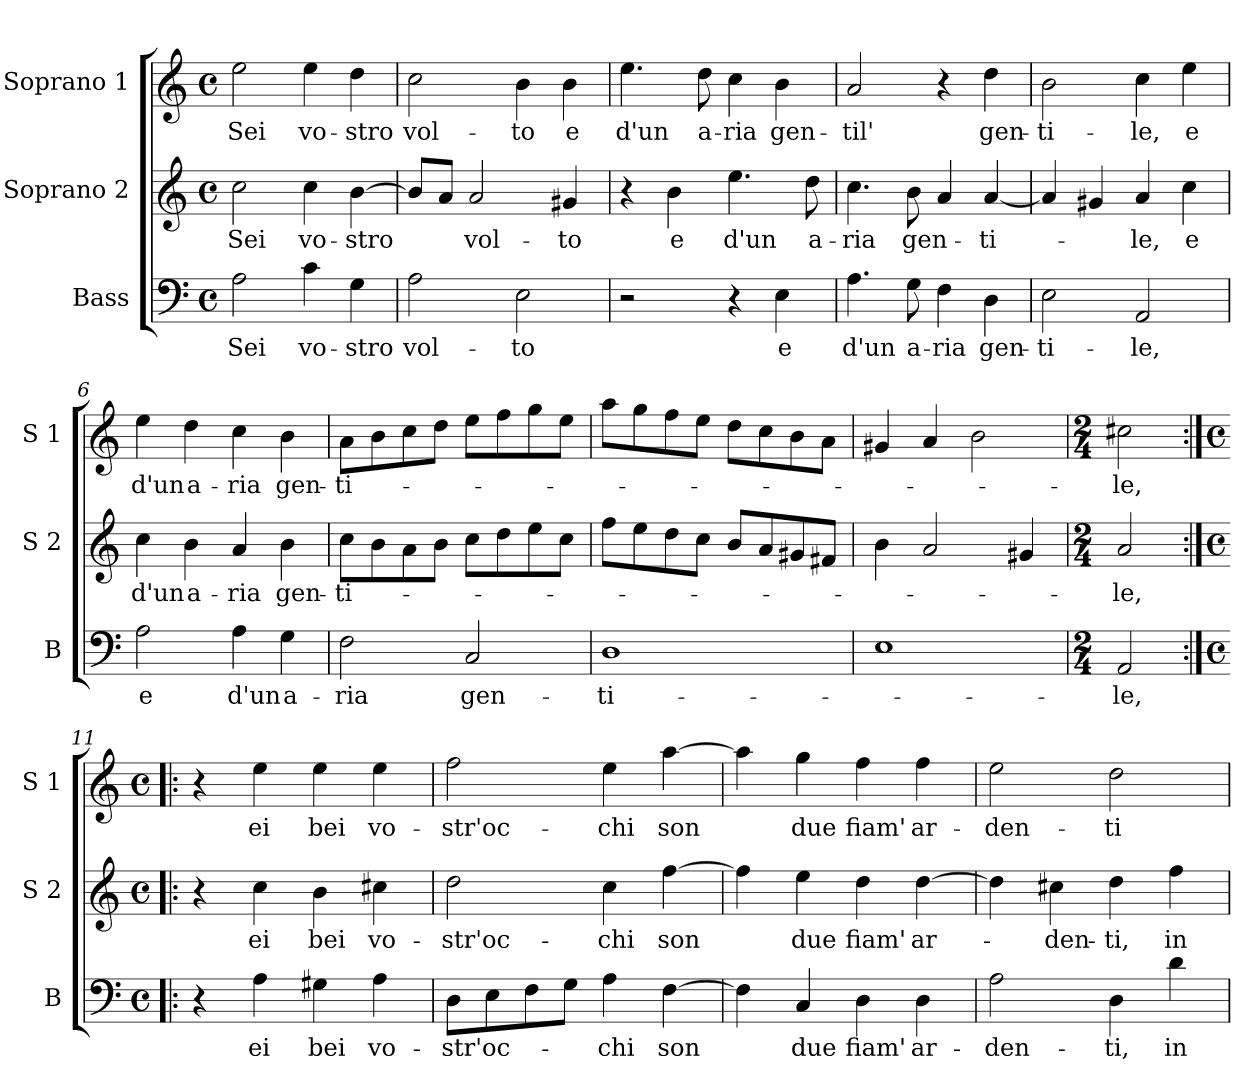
**kern	**text	**kern	**text	**kern	**text
*part3	*part3	*part2	*part2	*part1	*part1
*staff3	*staff3	*staff2	*staff2	*staff1	*staff1
*I"Bass	*	*I"Soprano 2	*	*I"Soprano 1	*
*I'B	*	*I'S 2	*	*I'S 1	*
*clefF4	*	*clefG2	*	*clefG2	*
*k[]	*	*k[]	*	*k[]	*
*C:	*	*C:	*	*C:	*
*M4/4	*	*M4/4	*	*M4/4	*
*met(c)	*	*met(c)	*	*met(c)	*
=1	=1	=1	=1	=1	=1
!	!LO:LY:b	!	!LO:LY:b	!	!LO:LY:b
2A\	Sei	2cc\	Sei	2ee\	Sei
!	!LO:LY:b	!	!LO:LY:b	!	!LO:LY:b
4c\	vo-	4cc\	vo-	4ee\	vo-
!	!LO:LY:b	!	!LO:LY:b	!	!LO:LY:b
4G\	-stro	[4b\	-stro	4dd\	-stro
=2	=2	=2	=2	=2	=2
!	!LO:LY:b	!	!	!	!LO:LY:b
2A\	vol-	8b/L]	.	2cc\	vol-
.	.	8a/J	.	.	.
!	!	!	!LO:LY:b	!	!
.	.	2a/	vol-	.	.
!	!LO:LY:b	!	!	!	!LO:LY:b
2E\	-to	.	.	4b\	-to
!	!	!	!LO:LY:b	!	!LO:LY:b
.	.	4g#X/	-to	4b\	e
=3	=3	=3	=3	=3	=3
!	!	!	!	!	!LO:LY:b
2r	.	4r	.	4.ee\	d'un
!	!	!	!LO:LY:b	!	!
.	.	4b\	e	.	.
!	!	!	!	!	!LO:LY:b
.	.	.	.	8dd\	a-
!	!	!	!LO:LY:b	!	!LO:LY:b
4r	.	4.ee\	d'un	4cc\	-ria
!	!LO:LY:b	!	!	!	!LO:LY:b
4E\	e	.	.	4b\	gen-
!	!	!	!LO:LY:b	!	!
.	.	8dd\	a-	.	.
=4	=4	=4	=4	=4	=4
!	!LO:LY:b	!	!LO:LY:b	!	!LO:LY:b
4.A\	d'un	4.cc\	-ria	2a/	-til'
!	!LO:LY:b	!	!LO:LY:b	!	!
8G\	a-	8b\	gen-	.	.
!	!LO:LY:b	!	!	!	!
4F\	-ria	4a/	.	4r	.
!	!LO:LY:b	!	!LO:LY:b	!	!LO:LY:b
4D\	gen-	[4a/	-ti-	4dd\	gen-
=5	=5	=5	=5	=5	=5
!	!LO:LY:b	!	!	!	!LO:LY:b
2E\	-ti-	4a/]	.	2b\	-ti-
.	.	4g#X/	.	.	.
!	!LO:LY:b	!	!LO:LY:b	!	!LO:LY:b
2AA/	-le,	4a/	-le,	4cc\	-le,
!	!	!	!LO:LY:b	!	!LO:LY:b
.	.	4cc\	e	4ee\	e
!!LO:LB:g=z
=6	=6	=6	=6	=6	=6
!	!LO:LY:b	!	!LO:LY:b	!	!LO:LY:b
2A\	e	4cc\	d'un	4ee\	d'un
!	!	!	!LO:LY:b	!	!LO:LY:b
.	.	4b\	a-	4dd\	a-
!	!LO:LY:b	!	!LO:LY:b	!	!LO:LY:b
4A\	d'un	4a/	-ria	4cc\	-ria
!	!LO:LY:b	!	!LO:LY:b	!	!LO:LY:b
4G\	a-	4b\	gen-	4b\	gen-
=7	=7	=7	=7	=7	=7
!	!LO:LY:b	!	!LO:LY:b	!	!LO:LY:b
2F\	-ria	8cc\L	-ti-	8a\L	-ti-
.	.	8b\	.	8b\	.
.	.	8a\	.	8cc\	.
.	.	8b\J	.	8dd\J	.
!	!LO:LY:b	!	!	!	!
2C/	gen-	8cc\L	.	8ee\L	.
.	.	8dd\	.	8ff\	.
.	.	8ee\	.	8gg\	.
.	.	8cc\J	.	8ee\J	.
=8	=8	=8	=8	=8	=8
!	!LO:LY:b	!	!	!	!
1D	-ti-	8ff\L	.	8aa\L	.
.	.	8ee\	.	8gg\	.
.	.	8dd\	.	8ff\	.
.	.	8cc\J	.	8ee\J	.
.	.	8b/L	.	8dd\L	.
.	.	8a/	.	8cc\	.
.	.	8g#X/	.	8b\	.
.	.	8f#X/J	.	8a\J	.
=9	=9	=9	=9	=9	=9
1E	.	4b\	.	4g#X/	.
.	.	2a/	.	4a/	.
.	.	.	.	2b\	.
.	.	4g#X/	.	.	.
=10	=10	=10	=10	=10	=10
*M2/4	*	*M2/4	*	*M2/4	*
!	!LO:LY:b	!	!LO:LY:b	!	!LO:LY:b
2AA/	-le,	2a/	-le,	2cc#X\	-le,
!!LO:LB:g=z
=11:|!|:	=11:|!|:	=11:|!|:	=11:|!|:	=11:|!|:	=11:|!|:
*M4/4	*	*M4/4	*	*M4/4	*
*met(c)	*	*met(c)	*	*met(c)	*
4r	.	4r	.	4r	.
!	!LO:LY:b	!	!LO:LY:b	!	!LO:LY:b
4A\	ei	4cc\	ei	4ee\	ei
!	!LO:LY:b	!	!LO:LY:b	!	!LO:LY:b
4G#X\	bei	4b\	bei	4ee\	bei
!	!LO:LY:b	!	!LO:LY:b	!	!LO:LY:b
4A\	vo-	4cc#X\	vo-	4ee\	vo-
=12	=12	=12	=12	=12	=12
!	!LO:LY:b	!	!LO:LY:b	!	!LO:LY:b
8D\L	-str'oc-	2dd\	-str'oc-	2ff\	-str'oc-
8E\	.	.	.	.	.
8F\	.	.	.	.	.
8G\J	.	.	.	.	.
!	!LO:LY:b	!	!LO:LY:b	!	!LO:LY:b
4A\	-chi	4cc\	-chi	4ee\	-chi
!	!LO:LY:b	!	!LO:LY:b	!	!LO:LY:b
[4F\	son	[4ff\	son	[4aa\	son
=13	=13	=13	=13	=13	=13
4F\]	.	4ff\]	.	4aa\]	.
!	!LO:LY:b	!	!LO:LY:b	!	!LO:LY:b
4C/	due	4ee\	due	4gg\	due
!	!LO:LY:b	!	!LO:LY:b	!	!LO:LY:b
4D\	fiam'	4dd\	fiam'	4ff\	fiam'
!	!LO:LY:b	!	!LO:LY:b	!	!LO:LY:b
4D\	ar-	[4dd\	ar-	4ff\	ar-
=14	=14	=14	=14	=14	=14
!	!LO:LY:b	!	!	!	!LO:LY:b
2A\	-den-	4dd\]	.	2ee\	-den-
!	!	!	!LO:LY:b	!	!
.	.	4cc#X\	-den-	.	.
!	!LO:LY:b	!	!LO:LY:b	!	!LO:LY:b
4D\	-ti,	4dd\	-ti,	2dd\	-ti
!	!LO:LY:b	!	!LO:LY:b	!	!
4d\	in	4ff\	in	.	.
=	=	=	=	=	=
*-	*-	*-	*-	*-	*-
